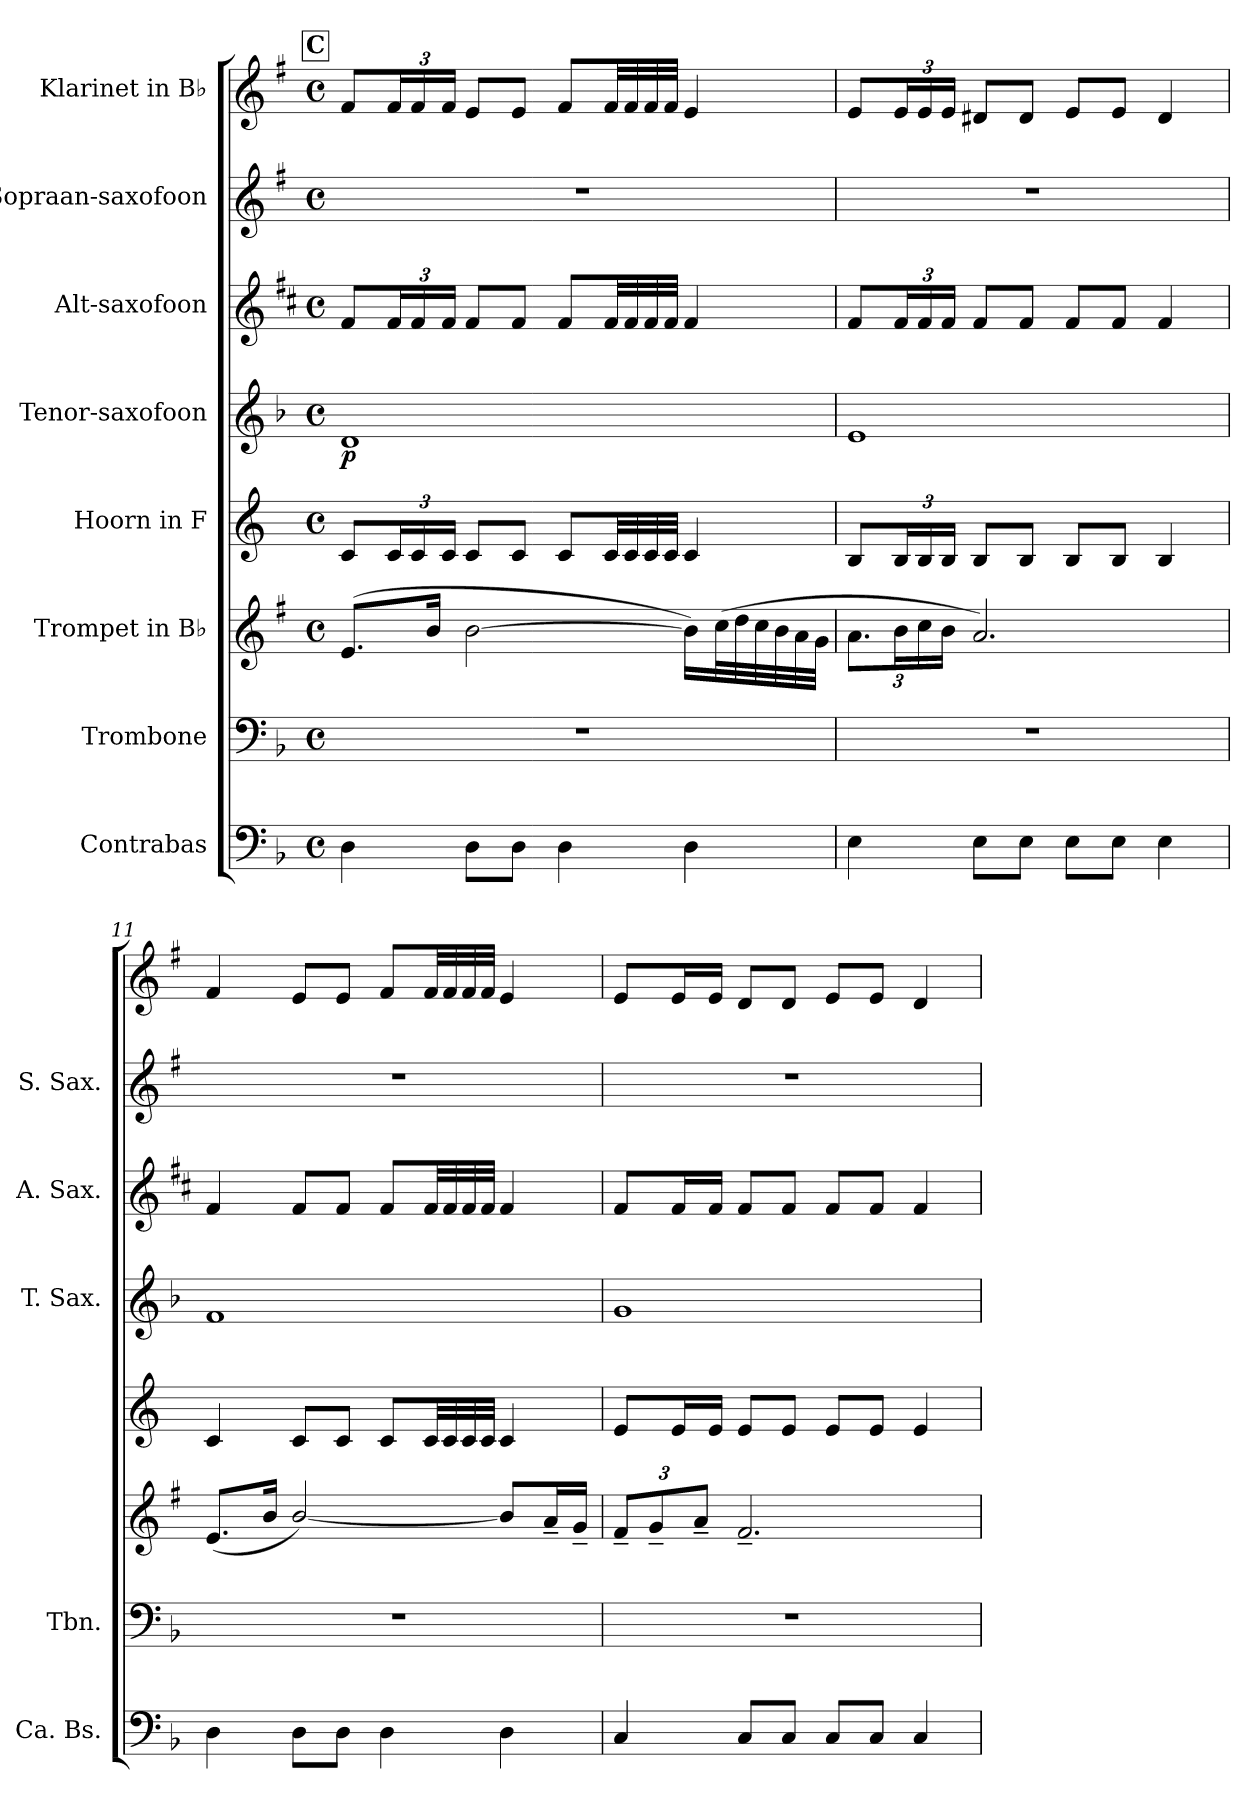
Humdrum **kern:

**kern	**kern	**kern	**kern	**kern	**dynam	**kern	**kern	**kern
*part8	*part7	*part6	*part5	*part4	*part4	*part3	*part2	*part1
*staff8	*staff7	*staff6	*staff5	*staff4	*staff4	*staff3	*staff2	*staff1
*I"Contrabas	*I"Trombone	*I"Trompet in B♭	*I"Hoorn in F	*I"Tenor-saxofoon	*	*I"Alt-saxofoon	*I"Sopraan-saxofoon	*I"Klarinet in B♭
*I'Ca. Bs.	*I'Tbn.	*	*	*I'T. Sax.	*	*I'A. Sax.	*I'S. Sax.	*
*clefF4	*clefF4	*clefG2	*clefG2	*clefG2	*	*clefG2	*clefG2	*clefG2
*ITrd7c12	*	*ITrd1c2	*ITrd4c7	*ITrd8c14	*	*ITrd5c9	*ITrd1c2	*ITrd1c2
*k[b-]	*k[b-]	*k[b-]	*k[b-]	*k[b-]	*	*k[b-]	*k[b-]	*k[b-]
*M4/4	*M4/4	*M4/4	*M4/4	*M4/4	*	*M4/4	*M4/4	*M4/4
*met(c)	*met(c)	*met(c)	*met(c)	*met(c)	*	*met(c)	*met(c)	*met(c)
!!LO:REH:place=s1:a:B:fs=14:t=C
=9	=9	=9	=9	=9	=9	=9	=9	=9
!	!	!	!	!	!LO:DY:b	!	!	!
4DD\	1r	(8.d/L	8F/L	1D	p	8A/L	1r	8e/L
*	*	*	*Xbrackettup	*	*	*Xbrackettup	*	*Xbrackettup
.	.	.	24F/L	.	.	24A/L	.	24e/L
.	.	.	24F/	.	.	24A/	.	24e/
.	.	16a/Jk	.	.	.	.	.	.
.	.	.	24F/JJ	.	.	24A/JJ	.	24e/JJ
8DD\L	.	[2a\	8F/L	.	.	8A/L	.	8d/L
8DD\J	.	.	8F/J	.	.	8A/J	.	8d/J
4DD\	.	.	8F/L	.	.	8A/L	.	8e/L
.	.	.	32F/LL	.	.	32A/LL	.	32e/LL
.	.	.	32F/	.	.	32A/	.	32e/
.	.	.	32F/	.	.	32A/	.	32e/
.	.	.	32F/JJJ	.	.	32A/JJJ	.	32e/JJJ
4DD\	.	16a\LL])	4F/	.	.	4A/	.	4d/
.	.	(32b-\L	.	.	.	.	.	.
.	.	32cc\	.	.	.	.	.	.
.	.	32b-\	.	.	.	.	.	.
.	.	32a\	.	.	.	.	.	.
.	.	32g\	.	.	.	.	.	.
.	.	32f\JJJ	.	.	.	.	.	.
=10	=10	=10	=10	=10	=10	=10	=10	=10
*	*	*Xbrackettup	*	*	*	*	*	*
4EE\	1r	12.g\L	8E/L	1E	.	8A/L	1r	8d/L
.	.	24a\L	24E/L	.	.	24A/L	.	24d/L
.	.	24b-\	24E/	.	.	24A/	.	24d/
.	.	24a\JJ	24E/JJ	.	.	24A/JJ	.	24d/JJ
8EE\L	.	2.g/)	8E/L	.	.	8A/L	.	8c#X/L
8EE\J	.	.	8E/J	.	.	8A/J	.	8c#/J
8EE\L	.	.	8E/L	.	.	8A/L	.	8d/L
8EE\J	.	.	8E/J	.	.	8A/J	.	8d/J
4EE\	.	.	4E/	.	.	4A/	.	4c#/
!!LO:PB:g=z
=11	=11	=11	=11	=11	=11	=11	=11	=11
4DD\	1r	(8.d/L	4F/	1F	.	4A/	1r	4e/
.	.	16a/Jk	.	.	.	.	.	.
8DD\L	.	[2a/)	8F/L	.	.	8A/L	.	8d/L
8DD\J	.	.	8F/J	.	.	8A/J	.	8d/J
4DD\	.	.	8F/L	.	.	8A/L	.	8e/L
.	.	.	32F/LL	.	.	32A/LL	.	32e/LL
.	.	.	32F/	.	.	32A/	.	32e/
.	.	.	32F/	.	.	32A/	.	32e/
.	.	.	32F/JJJ	.	.	32A/JJJ	.	32e/JJJ
4DD\	.	8a/L]	4F/	.	.	4A/	.	4d/
.	.	16g~/L	.	.	.	.	.	.
.	.	16f~/JJ	.	.	.	.	.	.
=12	=12	=12	=12	=12	=12	=12	=12	=12
4CC/	1r	12e~/L	8A/L	1G	.	8A/L	1r	8d/L
.	.	12f~/	.	.	.	.	.	.
.	.	.	16A/L	.	.	16A/L	.	16d/L
.	.	12g~/J	.	.	.	.	.	.
.	.	.	16A/JJ	.	.	16A/JJ	.	16d/JJ
8CC/L	.	2.e~/	8A/L	.	.	8A/L	.	8c/L
8CC/J	.	.	8A/J	.	.	8A/J	.	8c/J
8CC/L	.	.	8A/L	.	.	8A/L	.	8d/L
8CC/J	.	.	8A/J	.	.	8A/J	.	8d/J
4CC/	.	.	4A/	.	.	4A/	.	4c/
=	=	=	=	=	=	=	=	=
*-	*-	*-	*-	*-	*-	*-	*-	*-
